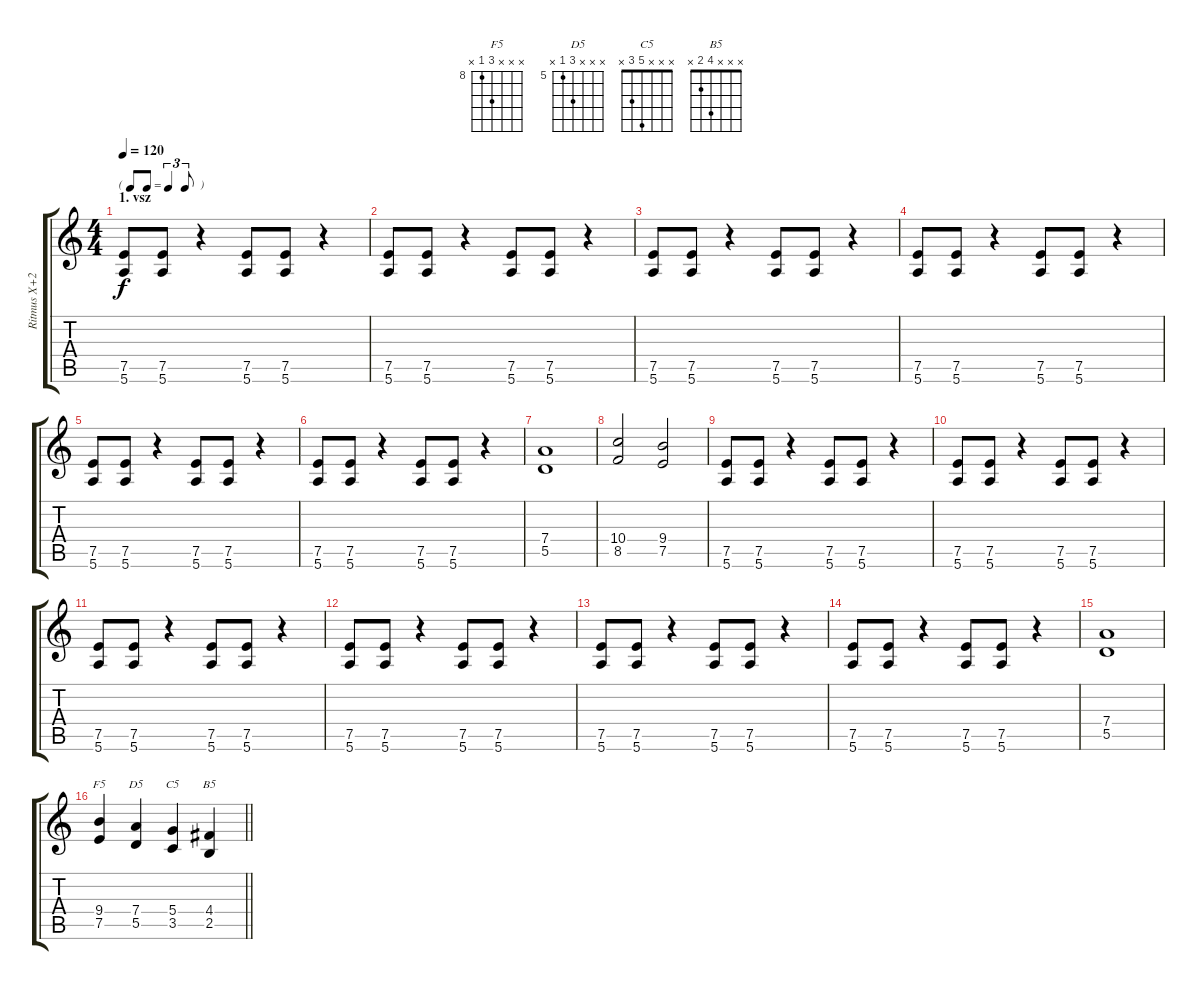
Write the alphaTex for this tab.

\track ("Ritmus X+2: RiChi (Blackmoor)" "Ritmus X+2") {instrument overdrivenguitar}
\staff {score tabs}
\tuning (E4 B3 G3 D3 A2 E2) {hide}
\chord ("F5" x x x 10 8 x) {firstfret 8}
\chord ("D5" x x x 7 5 x) {firstfret 5}
\chord ("C5" x x x 5 3 x)
\chord ("B5" x x x 4 2 x)
\ts (4 4)
\tf triplet8th
\section ("" "1. vsz")
\tempo 120
\clef g2
\ks c
(7.5 5.6).8{dy f} (7.5 5.6).8 r.4 (7.5 5.6).8 (7.5 5.6).8 r.4 |
(7.5 5.6).8 (7.5 5.6).8 r.4 (7.5 5.6).8 (7.5 5.6).8 r.4 |
(7.5 5.6).8 (7.5 5.6).8 r.4 (7.5 5.6).8 (7.5 5.6).8 r.4 |
(7.5 5.6).8 (7.5 5.6).8 r.4 (7.5 5.6).8 (7.5 5.6).8 r.4 |
(7.5 5.6).8 (7.5 5.6).8 r.4 (7.5 5.6).8 (7.5 5.6).8 r.4 |
(7.5 5.6).8 (7.5 5.6).8 r.4 (7.5 5.6).8 (7.5 5.6).8 r.4 |
(7.4 5.5).1 |
(10.4 8.5).2 (9.4 7.5).2 |
(7.5 5.6).8 (7.5 5.6).8 r.4 (7.5 5.6).8 (7.5 5.6).8 r.4 |
(7.5 5.6).8 (7.5 5.6).8 r.4 (7.5 5.6).8 (7.5 5.6).8 r.4 |
(7.5 5.6).8 (7.5 5.6).8 r.4 (7.5 5.6).8 (7.5 5.6).8 r.4 |
(7.5 5.6).8 (7.5 5.6).8 r.4 (7.5 5.6).8 (7.5 5.6).8 r.4 |
(7.5 5.6).8 (7.5 5.6).8 r.4 (7.5 5.6).8 (7.5 5.6).8 r.4 |
(7.5 5.6).8 (7.5 5.6).8 r.4 (7.5 5.6).8 (7.5 5.6).8 r.4 |
(7.4 5.5).1 |
\barLineRight lightlight
(9.4 7.5).4{ch "F5"} (7.4 5.5).4{ch "D5"} (5.4 3.5).4{ch "C5"} (4.4 2.5).4{ch "B5"}
